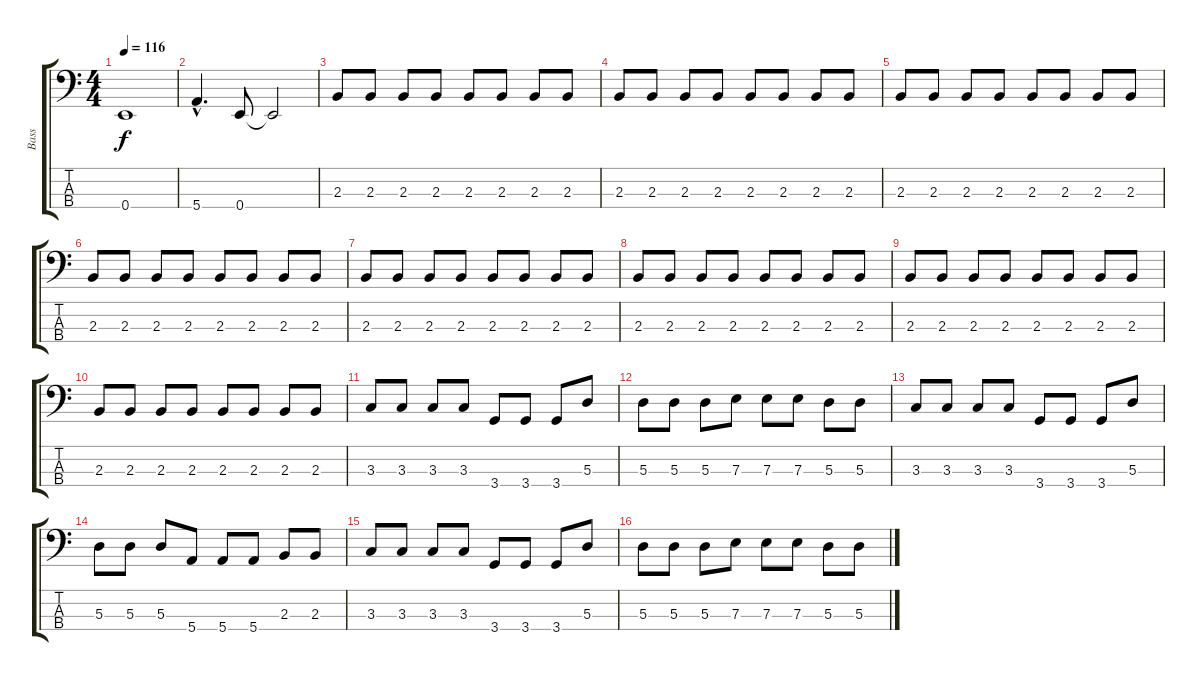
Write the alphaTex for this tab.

\track ("Bass" "Bass") {instrument slapbass1}
\staff {score tabs}
\tuning (G2 D2 A1 E1) {hide}
\ts (4 4)
\tempo 116
\clef f4
\ks c
0.4.1{dy f} |
5.4{hac}.4{d} 0.4.8 0.4{t}.2 |
2.3.8 2.3.8 2.3.8 2.3.8 2.3.8 2.3.8 2.3.8 2.3.8 |
2.3.8 2.3.8 2.3.8 2.3.8 2.3.8 2.3.8 2.3.8 2.3.8 |
2.3.8 2.3.8 2.3.8 2.3.8 2.3.8 2.3.8 2.3.8 2.3.8 |
2.3.8 2.3.8 2.3.8 2.3.8 2.3.8 2.3.8 2.3.8 2.3.8 |
2.3.8 2.3.8 2.3.8 2.3.8 2.3.8 2.3.8 2.3.8 2.3.8 |
2.3.8 2.3.8 2.3.8 2.3.8 2.3.8 2.3.8 2.3.8 2.3.8 |
2.3.8 2.3.8 2.3.8 2.3.8 2.3.8 2.3.8 2.3.8 2.3.8 |
2.3.8 2.3.8 2.3.8 2.3.8 2.3.8 2.3.8 2.3.8 2.3.8 |
3.3.8 3.3.8 3.3.8 3.3.8 3.4.8 3.4.8 3.4.8 5.3.8 |
5.3.8 5.3.8 5.3.8 7.3.8 7.3.8 7.3.8 5.3.8 5.3.8 |
3.3.8 3.3.8 3.3.8 3.3.8 3.4.8 3.4.8 3.4.8 5.3.8 |
5.3.8 5.3.8 5.3.8 5.4.8 5.4.8 5.4.8 2.3.8 2.3.8 |
3.3.8 3.3.8 3.3.8 3.3.8 3.4.8 3.4.8 3.4.8 5.3.8 |
5.3.8 5.3.8 5.3.8 7.3.8 7.3.8 7.3.8 5.3.8 5.3.8
